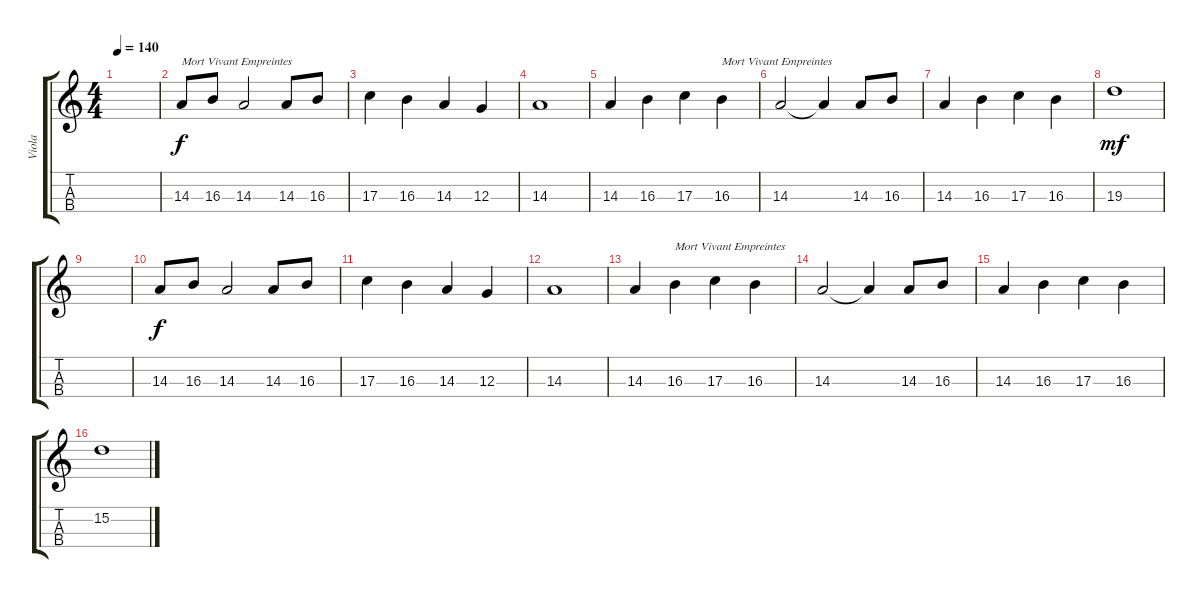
\track ("Viola" "Viola") {instrument viola}
\staff {score tabs}
\tuning (E4 B3 G3 D3) {hide}
\ts (4 4)
\tempo 140
\clef g2
\ks c
|
14.3.8{txt "Mort Vivant Empreintes"} 16.3.8 14.3.2 14.3.8 16.3.8 |
17.3.4 16.3.4 14.3.4 12.3.4 |
14.3.1 |
14.3.4 16.3.4 17.3.4 16.3.4{txt "Mort Vivant Empreintes"} |
14.3.2 14.3{t}.4 14.3.8 16.3.8 |
14.3.4 16.3.4 17.3.4 16.3.4 |
19.3.1{dy mf} |
|
14.3.8{dy f} 16.3.8 14.3.2 14.3.8 16.3.8 |
17.3.4 16.3.4 14.3.4 12.3.4 |
14.3.1 |
14.3.4 16.3.4{txt "Mort Vivant Empreintes"} 17.3.4 16.3.4 |
14.3.2 14.3{t}.4 14.3.8 16.3.8 |
14.3.4 16.3.4 17.3.4 16.3.4 |
15.2.1
